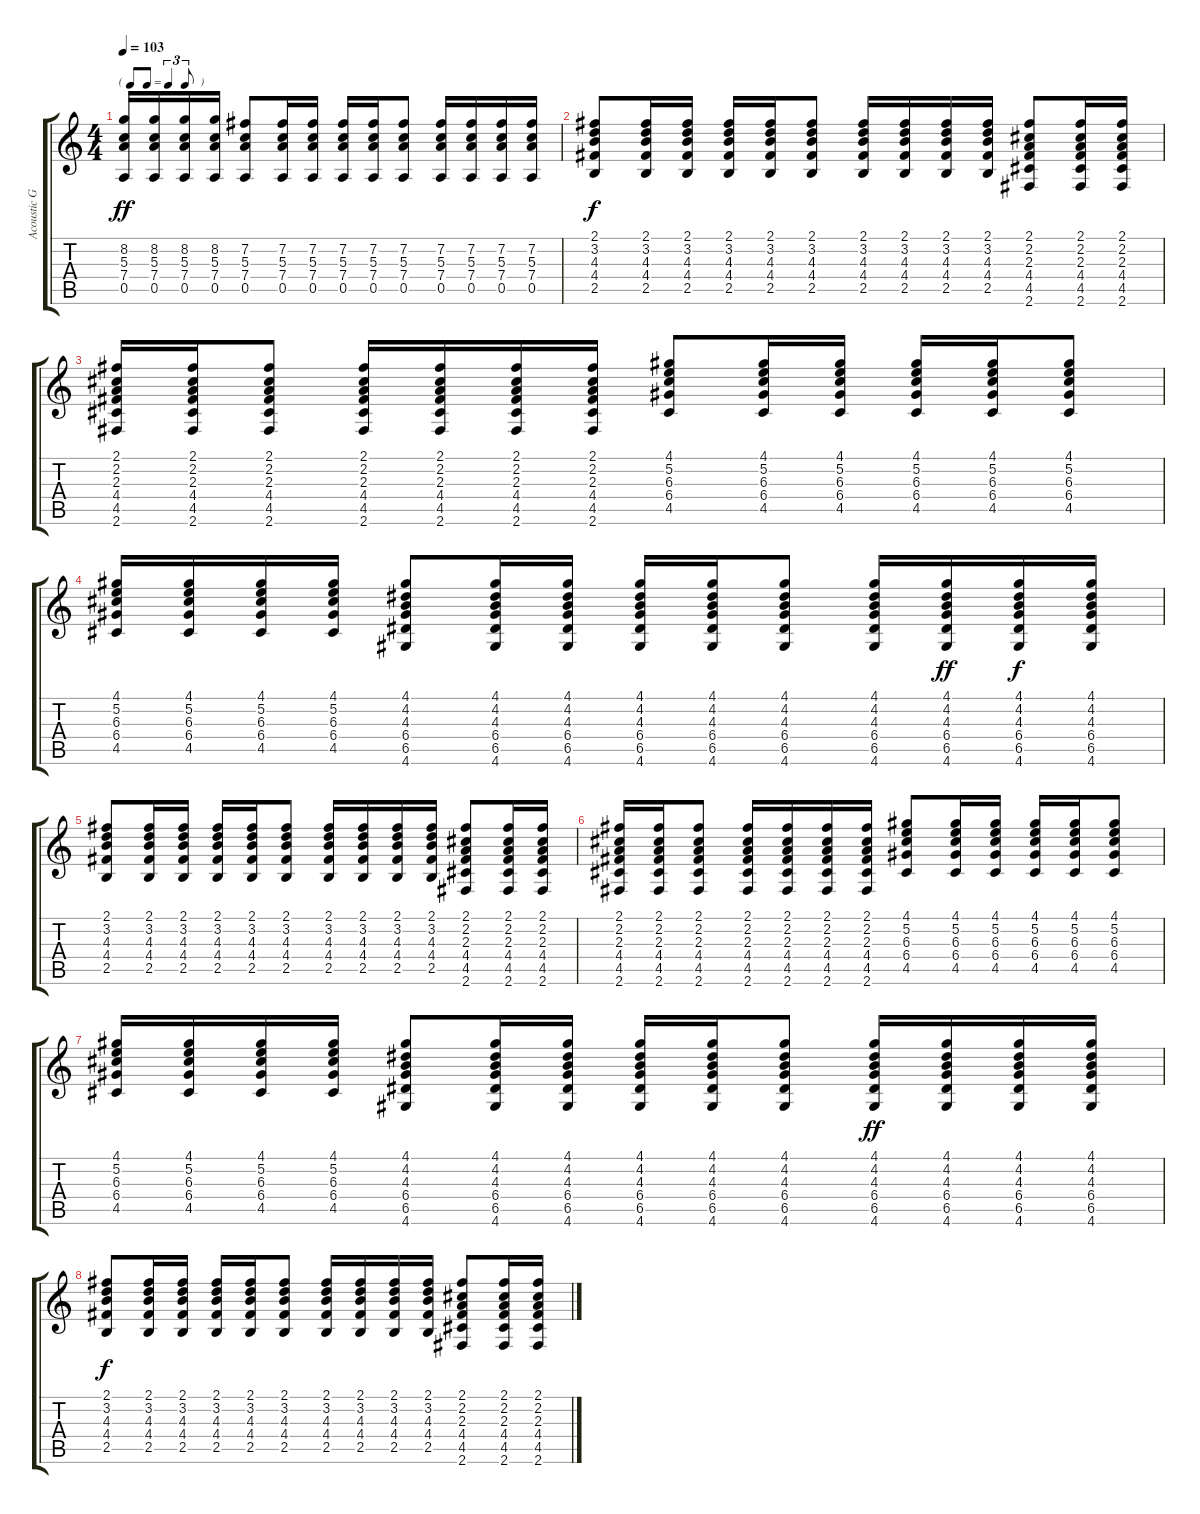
\track ("Acoustic Guitar" "Acoustic G") {instrument acousticguitarsteel}
\staff {score tabs}
\tuning (E4 B3 G3 D3 A2 E2) {hide}
\ts (4 4)
\tf triplet8th
\tempo 103
\clef g2
\ks c
(8.2 5.3 7.4 0.5).16{dy ff} (8.2 5.3 7.4 0.5).16 (8.2 5.3 7.4 0.5).16 (8.2 5.3 7.4 0.5).16 (7.2 5.3 7.4 0.5).8 (7.2 5.3 7.4 0.5).16 (7.2 5.3 7.4 0.5).16 (7.2 5.3 7.4 0.5).16 (7.2 5.3 7.4 0.5).16 (7.2 5.3 7.4 0.5).8 (7.2 5.3 7.4 0.5).16 (7.2 5.3 7.4 0.5).16 (7.2 5.3 7.4 0.5).16 (7.2 5.3 7.4 0.5).16 |
(2.1 3.2 4.3 4.4 2.5).8{dy f} (2.1 3.2 4.3 4.4 2.5).16 (2.1 3.2 4.3 4.4 2.5).16 (2.1 3.2 4.3 4.4 2.5).16 (2.1 3.2 4.3 4.4 2.5).16 (2.1 3.2 4.3 4.4 2.5).8 (2.1 3.2 4.3 4.4 2.5).16 (2.1 3.2 4.3 4.4 2.5).16 (2.1 3.2 4.3 4.4 2.5).16 (2.1 3.2 4.3 4.4 2.5).16 (2.1 2.2 2.3 4.4 4.5 2.6).8 (2.1 2.2 2.3 4.4 4.5 2.6).16 (2.1 2.2 2.3 4.4 4.5 2.6).16 |
(2.1 2.2 2.3 4.4 4.5 2.6).16 (2.1 2.2 2.3 4.4 4.5 2.6).16 (2.1 2.2 2.3 4.4 4.5 2.6).8 (2.1 2.2 2.3 4.4 4.5 2.6).16 (2.1 2.2 2.3 4.4 4.5 2.6).16 (2.1 2.2 2.3 4.4 4.5 2.6).16 (2.1 2.2 2.3 4.4 4.5 2.6).16 (4.1 5.2 6.3 6.4 4.5).8 (4.1 5.2 6.3 6.4 4.5).16 (4.1 5.2 6.3 6.4 4.5).16 (4.1 5.2 6.3 6.4 4.5).16 (4.1 5.2 6.3 6.4 4.5).16 (4.1 5.2 6.3 6.4 4.5).8 |
(4.1 5.2 6.3 6.4 4.5).16 (4.1 5.2 6.3 6.4 4.5).16 (4.1 5.2 6.3 6.4 4.5).16 (4.1 5.2 6.3 6.4 4.5).16 (4.1 4.2 4.3 6.4 6.5 4.6).8 (4.1 4.2 4.3 6.4 6.5 4.6).16 (4.1 4.2 4.3 6.4 6.5 4.6).16 (4.1 4.2 4.3 6.4 6.5 4.6).16 (4.1 4.2 4.3 6.4 6.5 4.6).16 (4.1 4.2 4.3 6.4 6.5 4.6).8 (4.1 4.2 4.3 6.4 6.5 4.6).16 (4.1 4.2 4.3 6.4 6.5 4.6).16{dy ff} (4.1 4.2 4.3 6.4 6.5 4.6).16{dy f} (4.1 4.2 4.3 6.4 6.5 4.6).16 |
(2.1 3.2 4.3 4.4 2.5).8 (2.1 3.2 4.3 4.4 2.5).16 (2.1 3.2 4.3 4.4 2.5).16 (2.1 3.2 4.3 4.4 2.5).16 (2.1 3.2 4.3 4.4 2.5).16 (2.1 3.2 4.3 4.4 2.5).8 (2.1 3.2 4.3 4.4 2.5).16 (2.1 3.2 4.3 4.4 2.5).16 (2.1 3.2 4.3 4.4 2.5).16 (2.1 3.2 4.3 4.4 2.5).16 (2.1 2.2 2.3 4.4 4.5 2.6).8 (2.1 2.2 2.3 4.4 4.5 2.6).16 (2.1 2.2 2.3 4.4 4.5 2.6).16 |
(2.1 2.2 2.3 4.4 4.5 2.6).16 (2.1 2.2 2.3 4.4 4.5 2.6).16 (2.1 2.2 2.3 4.4 4.5 2.6).8 (2.1 2.2 2.3 4.4 4.5 2.6).16 (2.1 2.2 2.3 4.4 4.5 2.6).16 (2.1 2.2 2.3 4.4 4.5 2.6).16 (2.1 2.2 2.3 4.4 4.5 2.6).16 (4.1 5.2 6.3 6.4 4.5).8 (4.1 5.2 6.3 6.4 4.5).16 (4.1 5.2 6.3 6.4 4.5).16 (4.1 5.2 6.3 6.4 4.5).16 (4.1 5.2 6.3 6.4 4.5).16 (4.1 5.2 6.3 6.4 4.5).8 |
(4.1 5.2 6.3 6.4 4.5).16 (4.1 5.2 6.3 6.4 4.5).16 (4.1 5.2 6.3 6.4 4.5).16 (4.1 5.2 6.3 6.4 4.5).16 (4.1 4.2 4.3 6.4 6.5 4.6).8 (4.1 4.2 4.3 6.4 6.5 4.6).16 (4.1 4.2 4.3 6.4 6.5 4.6).16 (4.1 4.2 4.3 6.4 6.5 4.6).16 (4.1 4.2 4.3 6.4 6.5 4.6).16 (4.1 4.2 4.3 6.4 6.5 4.6).8 (4.1 4.2 4.3 6.4 6.5 4.6).16{dy ff} (4.1 4.2 4.3 6.4 6.5 4.6).16 (4.1 4.2 4.3 6.4 6.5 4.6).16 (4.1 4.2 4.3 6.4 6.5 4.6).16 |
(2.1 3.2 4.3 4.4 2.5).8{dy f} (2.1 3.2 4.3 4.4 2.5).16 (2.1 3.2 4.3 4.4 2.5).16 (2.1 3.2 4.3 4.4 2.5).16 (2.1 3.2 4.3 4.4 2.5).16 (2.1 3.2 4.3 4.4 2.5).8 (2.1 3.2 4.3 4.4 2.5).16 (2.1 3.2 4.3 4.4 2.5).16 (2.1 3.2 4.3 4.4 2.5).16 (2.1 3.2 4.3 4.4 2.5).16 (2.1 2.2 2.3 4.4 4.5 2.6).8 (2.1 2.2 2.3 4.4 4.5 2.6).16 (2.1 2.2 2.3 4.4 4.5 2.6).16
